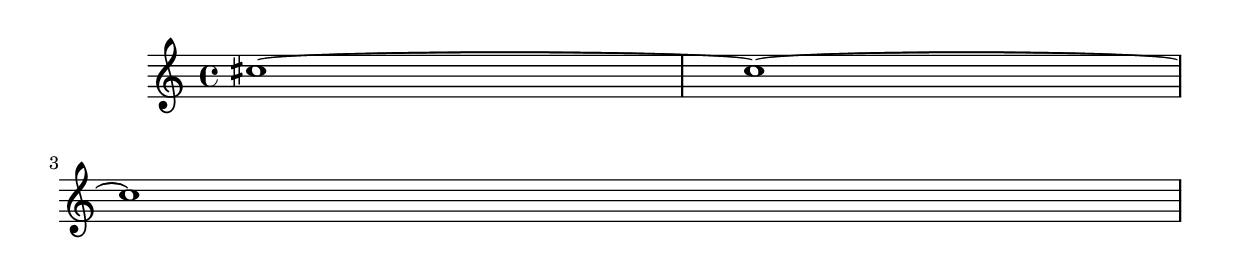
%% DO NOT EDIT this file manually; it is automatically
%% generated from LSR http://lsr.dsi.unimi.it
%% Make any changes in LSR itself, or in Documentation/snippets/new/ ,
%% and then run scripts/auxiliar/makelsr.py
%%
%% This file is in the public domain.
\version "2.17.27"

\header {
  lsrtags = "pitches"

  texidoc = "
This shows how to hide accidentals on tied notes at the start of a new
system.

"
  doctitle = "Hiding accidentals on tied notes at the start of a new system"
} % begin verbatim

\relative c'' {
  \override Accidental.hide-tied-accidental-after-break = ##t
  cis1~ cis~
  \break
  cis
}
